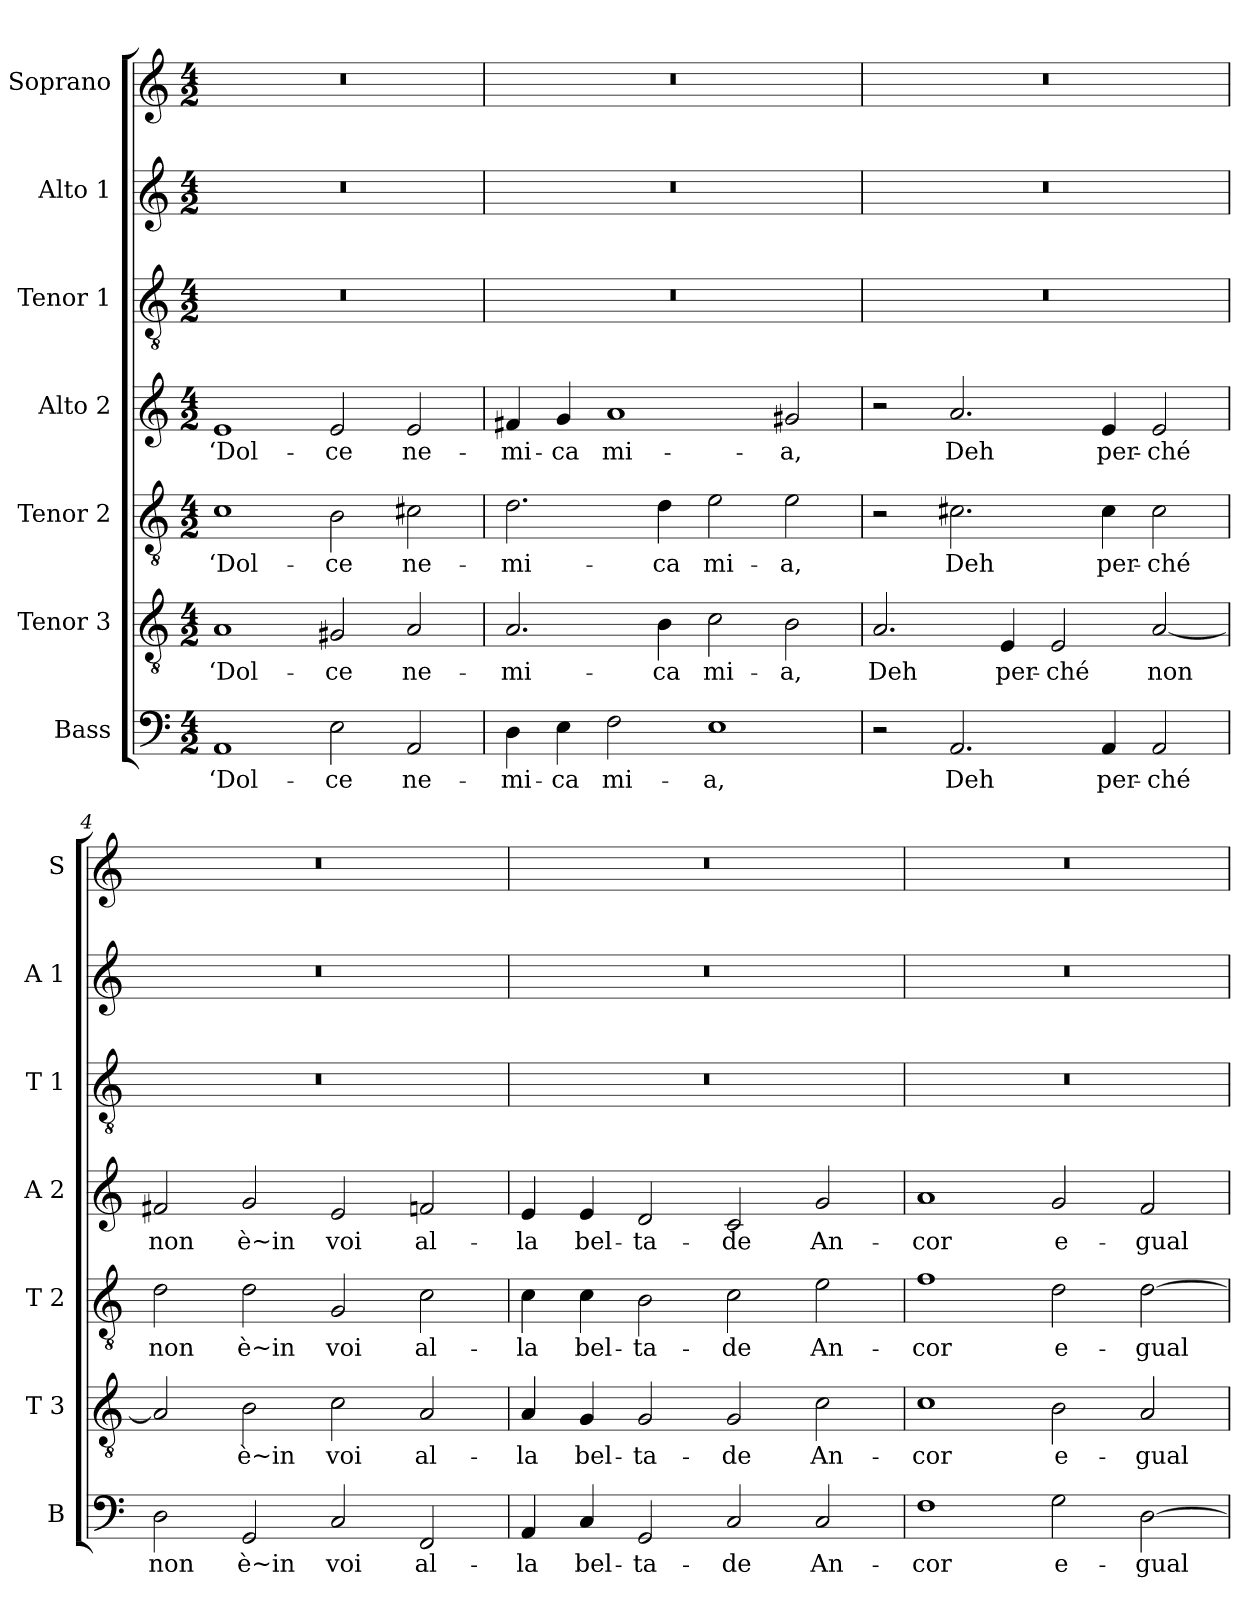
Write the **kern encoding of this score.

**kern	**text	**kern	**text	**kern	**text	**kern	**text	**kern	**kern	**kern
*part7	*part7	*part6	*part6	*part5	*part5	*part4	*part4	*part3	*part2	*part1
*staff7	*staff7	*staff6	*staff6	*staff5	*staff5	*staff4	*staff4	*staff3	*staff2	*staff1
*I"Bass	*	*I"Tenor 3	*	*I"Tenor 2	*	*I"Alto 2	*	*I"Tenor 1	*I"Alto 1	*I"Soprano
*I'B	*	*I'T 3	*	*I'T 2	*	*I'A 2	*	*I'T 1	*I'A 1	*I'S
*clefF4	*	*clefGv2	*	*clefGv2	*	*clefG2	*	*clefGv2	*clefG2	*clefG2
*k[]	*	*k[]	*	*k[]	*	*k[]	*	*k[]	*k[]	*k[]
*C:	*	*C:	*	*C:	*	*C:	*	*C:	*C:	*C:
*M4/2	*	*M4/2	*	*M4/2	*	*M4/2	*	*M4/2	*M4/2	*M4/2
=1	=1	=1	=1	=1	=1	=1	=1	=1	=1	=1
!	!LO:LY:b	!	!LO:LY:b	!	!LO:LY:b	!	!LO:LY:b	!	!	!
1AA	‘Dol-	1A	‘Dol-	1c	‘Dol-	1e	‘Dol-	0r	0r	0r
!	!LO:LY:b	!	!LO:LY:b	!	!LO:LY:b	!	!LO:LY:b	!	!	!
2E\	-ce	2G#X/	-ce	2B\	-ce	2e/	-ce	.	.	.
!	!LO:LY:b	!	!LO:LY:b	!	!LO:LY:b	!	!LO:LY:b	!	!	!
2AA/	ne-	2A/	ne-	2c#X\	ne-	2e/	ne-	.	.	.
=2	=2	=2	=2	=2	=2	=2	=2	=2	=2	=2
!	!LO:LY:b	!	!LO:LY:b	!	!LO:LY:b	!	!LO:LY:b	!	!	!
4D\	-mi-	2.A/	-mi-	2.d\	-mi-	4f#X/	-mi-	0r	0r	0r
!	!LO:LY:b	!	!	!	!	!	!LO:LY:b	!	!	!
4E\	-ca	.	.	.	.	4g/	-ca	.	.	.
!	!LO:LY:b	!	!	!	!	!	!LO:LY:b	!	!	!
2F\	mi-	.	.	.	.	1a	mi-	.	.	.
!	!	!	!LO:LY:b	!	!LO:LY:b	!	!	!	!	!
.	.	4B\	-ca	4d\	-ca	.	.	.	.	.
!	!LO:LY:b	!	!LO:LY:b	!	!LO:LY:b	!	!	!	!	!
1E	-a,	2c\	mi-	2e\	mi-	.	.	.	.	.
!	!	!	!LO:LY:b	!	!LO:LY:b	!	!LO:LY:b	!	!	!
.	.	2B\	-a,	2e\	-a,	2g#X/	-a,	.	.	.
=3	=3	=3	=3	=3	=3	=3	=3	=3	=3	=3
!	!	!	!LO:LY:b	!	!	!	!	!	!	!
2r	.	2.A/	Deh	2r	.	2r	.	0r	0r	0r
!	!LO:LY:b	!	!	!	!LO:LY:b	!	!LO:LY:b	!	!	!
2.AA/	Deh	.	.	2.c#X\	Deh	2.a/	Deh	.	.	.
!	!	!	!LO:LY:b	!	!	!	!	!	!	!
.	.	4E/	per-	.	.	.	.	.	.	.
!	!	!	!LO:LY:b	!	!	!	!	!	!	!
.	.	2E/	-ché	.	.	.	.	.	.	.
!	!LO:LY:b	!	!	!	!LO:LY:b	!	!LO:LY:b	!	!	!
4AA/	per-	.	.	4c#\	per-	4e/	per-	.	.	.
!	!LO:LY:b	!	!LO:LY:b	!	!LO:LY:b	!	!LO:LY:b	!	!	!
2AA/	-ché	[2A/	non	2c#\	-ché	2e/	-ché	.	.	.
=4	=4	=4	=4	=4	=4	=4	=4	=4	=4	=4
!	!LO:LY:b	!	!	!	!LO:LY:b	!	!LO:LY:b	!	!	!
2D\	non	2A/]	.	2d\	non	2f#X/	non	0r	0r	0r
!	!LO:LY:b	!	!LO:LY:b	!	!LO:LY:b	!	!LO:LY:b	!	!	!
2GG/	è~in	2B\	è~in	2d\	è~in	2g/	è~in	.	.	.
!	!LO:LY:b	!	!LO:LY:b	!	!LO:LY:b	!	!LO:LY:b	!	!	!
2C/	voi	2c\	voi	2G/	voi	2e/	voi	.	.	.
!	!LO:LY:b	!	!LO:LY:b	!	!LO:LY:b	!	!LO:LY:b	!	!	!
2FF/	al-	2A/	al-	2c\	al-	2fn/	al-	.	.	.
!!LO:LB:g=z
=5	=5	=5	=5	=5	=5	=5	=5	=5	=5	=5
!	!LO:LY:b	!	!LO:LY:b	!	!LO:LY:b	!	!LO:LY:b	!	!	!
4AA/	-la	4A/	-la	4c\	-la	4e/	-la	0r	0r	0r
!	!LO:LY:b	!	!LO:LY:b	!	!LO:LY:b	!	!LO:LY:b	!	!	!
4C/	bel-	4G/	bel-	4c\	bel-	4e/	bel-	.	.	.
!	!LO:LY:b	!	!LO:LY:b	!	!LO:LY:b	!	!LO:LY:b	!	!	!
2GG/	-ta-	2G/	-ta-	2B\	-ta-	2d/	-ta-	.	.	.
!	!LO:LY:b	!	!LO:LY:b	!	!LO:LY:b	!	!LO:LY:b	!	!	!
2C/	-de	2G/	-de	2c\	-de	2c/	-de	.	.	.
!	!LO:LY:b	!	!LO:LY:b	!	!LO:LY:b	!	!LO:LY:b	!	!	!
2C/	An-	2c\	An-	2e\	An-	2g/	An-	.	.	.
=6	=6	=6	=6	=6	=6	=6	=6	=6	=6	=6
!	!LO:LY:b	!	!LO:LY:b	!	!LO:LY:b	!	!LO:LY:b	!	!	!
1F	-cor	1c	-cor	1f	-cor	1a	-cor	0r	0r	0r
!	!LO:LY:b	!	!LO:LY:b	!	!LO:LY:b	!	!LO:LY:b	!	!	!
2G\	e-	2B\	e-	2d\	e-	2g/	e-	.	.	.
!	!LO:LY:b	!	!LO:LY:b	!	!LO:LY:b	!	!LO:LY:b	!	!	!
[2D\	-gual	2A/	-gual	[2d\	-gual	2f/	-gual	.	.	.
=	=	=	=	=	=	=	=	=	=	=
*-	*-	*-	*-	*-	*-	*-	*-	*-	*-	*-
